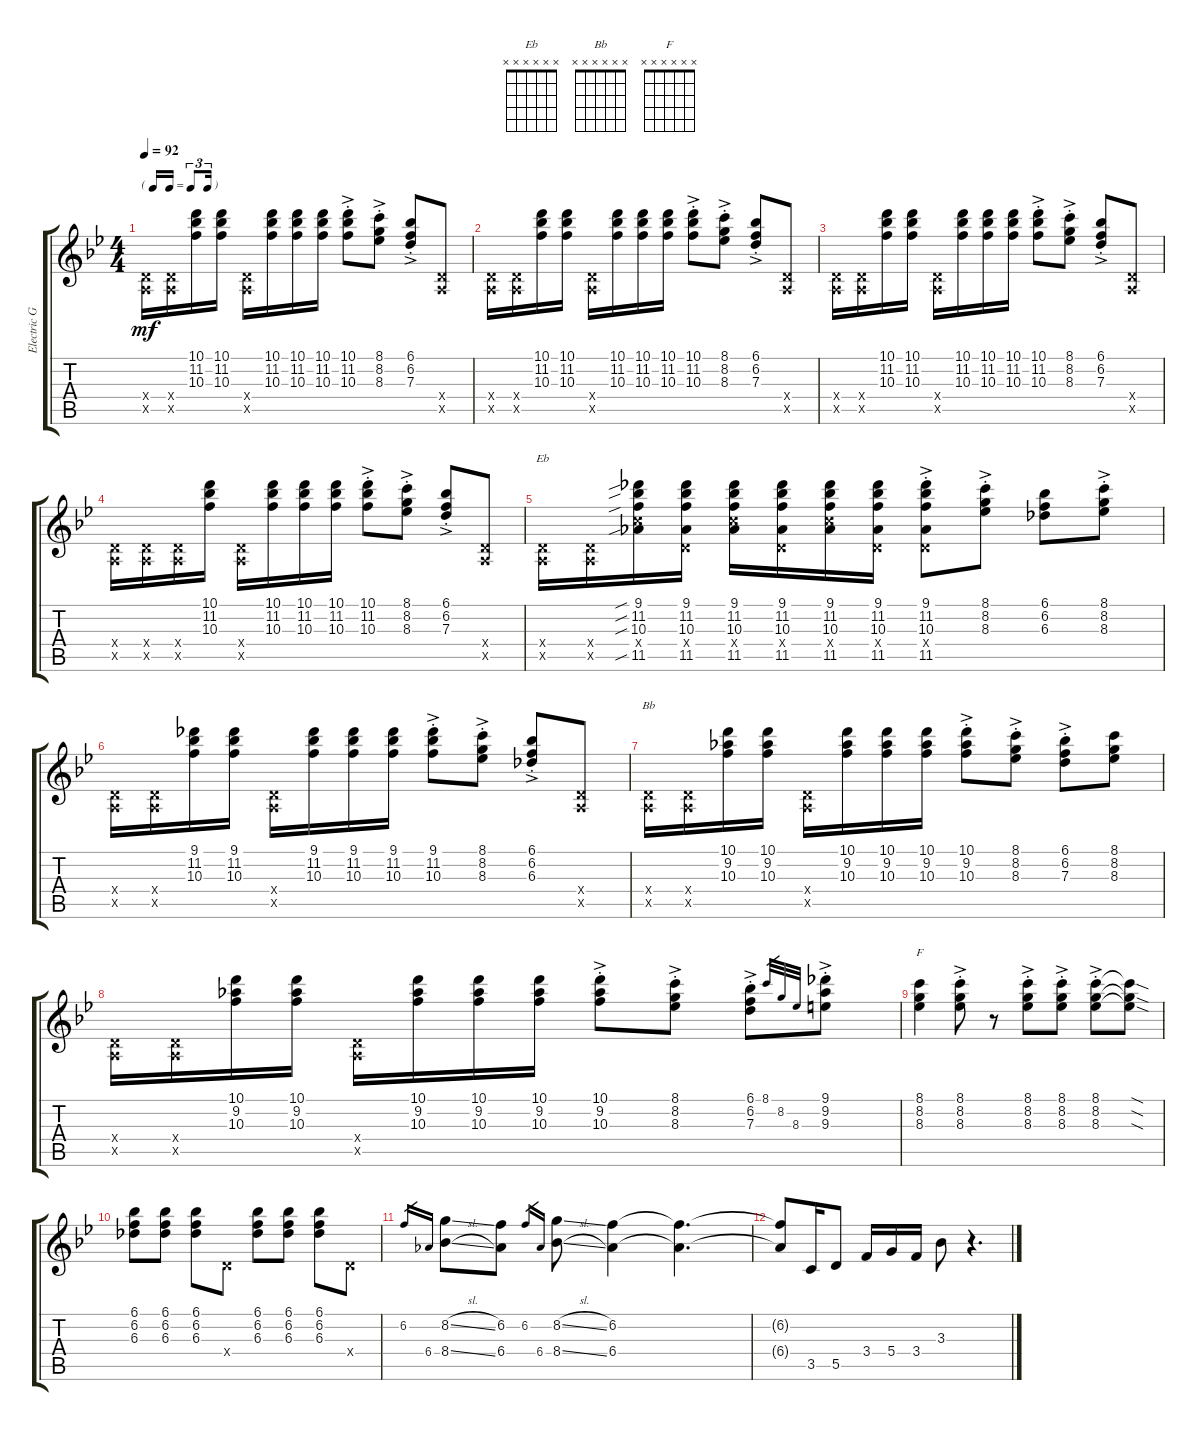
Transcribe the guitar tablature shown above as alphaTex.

\track ("Electric Guitar" "Electric G") {instrument electricguitarclean}
\staff {score tabs}
\tuning (E4 B3 G3 D3 A2 E2) {hide}
\chord ("Eb" x x x x x x)
\chord ("Bb" x x x x x x)
\chord ("F" x x x x x x)
\ts (4 4)
\tf triplet16th
\tempo 92
\clef g2
\ks bb
(0.4{x} 0.5{x}).16{dy mf} (0.4{x} 0.5{x}).16 (10.1 11.2 10.3).16 (10.1 11.2 10.3).16 (0.4{x} 0.5{x}).16 (10.1 11.2 10.3).16 (10.1 11.2 10.3).16 (10.1 11.2 10.3).16 (10.1{ac st} 11.2{ac st} 10.3{ac st}).8 (8.1{ac st} 8.2{ac st} 8.3{ac st}).8 (6.1{ac st} 6.2{ac st} 7.3{ac st}).8 (0.4{x} 0.5{x}).8 |
(0.4{x} 0.5{x}).16 (0.4{x} 0.5{x}).16 (10.1 11.2 10.3).16 (10.1 11.2 10.3).16 (0.4{x} 0.5{x}).16 (10.1 11.2 10.3).16 (10.1 11.2 10.3).16 (10.1 11.2 10.3).16 (10.1{ac st} 11.2{ac st} 10.3{ac st}).8 (8.1{ac st} 8.2{ac st} 8.3{ac st}).8 (6.1{ac st} 6.2{ac st} 7.3{ac st}).8 (0.4{x} 0.5{x}).8 |
(0.4{x} 0.5{x}).16 (0.4{x} 0.5{x}).16 (10.1 11.2 10.3).16 (10.1 11.2 10.3).16 (0.4{x} 0.5{x}).16 (10.1 11.2 10.3).16 (10.1 11.2 10.3).16 (10.1 11.2 10.3).16 (10.1{ac st} 11.2{ac st} 10.3{ac st}).8 (8.1{ac st} 8.2{ac st} 8.3{ac st}).8 (6.1{ac st} 6.2{ac st} 7.3{ac st}).8 (0.4{x} 0.5{x}).8 |
(0.4{x} 0.5{x}).16 (0.4{x} 0.5{x}).16 (0.4{x} 0.5{x}).16 (10.1 11.2 10.3).16 (0.4{x} 0.5{x}).16 (10.1 11.2 10.3).16 (10.1 11.2 10.3).16 (10.1 11.2 10.3).16 (10.1{ac st} 11.2{ac st} 10.3{ac st}).8 (8.1{ac st} 8.2{ac st} 8.3{ac st}).8 (6.1{ac st} 6.2{ac st} 7.3{ac st}).8 (0.4{x} 0.5{x}).8 |
(0.4{x} 0.5{x}).16{ch "Eb"} (0.4{x} 0.5{x}).16 (9.1{sib} 11.2{sib} 10.3{sib} 10.4{x} 11.5{sib}).16 (9.1 11.2 10.3 0.4{x} 11.5).16 (9.1 11.2 10.3 10.4{x} 11.5).16 (9.1 11.2 10.3 0.4{x} 11.5).16 (9.1 11.2 10.3 10.4{x} 11.5).16 (9.1 11.2 10.3 0.4{x} 11.5).16 (9.1{ac st} 11.2{ac st} 10.3{ac st} 0.4{ac st x} 11.5{ac st}).8 (8.1{ac st} 8.2{ac st} 8.3{ac st}).8 (6.1 6.2 6.3).8 (8.1{ac st} 8.2{ac st} 8.3{ac st}).8 |
(0.4{x} 0.5{x}).16 (0.4{x} 0.5{x}).16 (9.1 11.2 10.3).16 (9.1 11.2 10.3).16 (0.4{x} 0.5{x}).16 (9.1 11.2 10.3).16 (9.1 11.2 10.3).16 (9.1 11.2 10.3).16 (9.1{ac st} 11.2{ac st} 10.3{ac st}).8 (8.1{ac st} 8.2{ac st} 8.3{ac st}).8 (6.1{ac st} 6.2{ac st} 6.3{ac st}).8 (0.4{x} 0.5{x}).8 |
(0.4{x} 0.5{x}).16{ch "Bb"} (0.4{x} 0.5{x}).16 (10.1 9.2 10.3).16 (10.1 9.2 10.3).16 (0.4{x} 0.5{x}).16 (10.1 9.2 10.3).16 (10.1 9.2 10.3).16 (10.1 9.2 10.3).16 (10.1{ac st} 9.2{ac st} 10.3{ac st}).8 (8.1{ac st} 8.2{ac st} 8.3{ac st}).8 (6.1{ac st} 6.2{ac st} 7.3{ac st}).8 (8.1 8.2 8.3).8 |
(0.4{x} 0.5{x}).16 (0.4{x} 0.5{x}).16 (10.1 9.2 10.3).16 (10.1 9.2 10.3).16 (0.4{x} 0.5{x}).16 (10.1 9.2 10.3).16 (10.1 9.2 10.3).16 (10.1 9.2 10.3).16 (10.1{ac st} 9.2{ac st} 10.3{ac st}).8 (8.1{ac st} 8.2{ac st} 8.3{ac st}).8 (6.1{ac st} 6.2{ac st} 7.3{ac st}).8 8.1.32{gr} 8.2.32{gr} 8.3.32{gr} (9.1{ac st} 9.2{ac st} 9.3{ac st}).8 |
(8.1 8.2 8.3).4{ch "F"} (8.1{ac st} 8.2{ac st} 8.3{ac st}).8 r.8 (8.1{ac st} 8.2{ac st} 8.3{ac st}).8 (8.1{ac st} 8.2{ac st} 8.3{ac st}).8 (8.1{ac st} 8.2{ac st} 8.3{ac st}).8 (8.1{sod t} 8.2{sod t} 8.3{sod t}).8 |
(6.1 6.2 6.3).8 (6.1 6.2 6.3).8 (6.1 6.2 6.3).8 0.4{x}.8 (6.1 6.2 6.3).8 (6.1 6.2 6.3).8 (6.1 6.2 6.3).8 0.4{x}.8 |
6.2.16{gr} 6.4.16{gr} (8.2{sl} 8.4{sl}).8 (6.2 6.4).8 6.2.16{gr} 6.4.16{gr} (8.2{sl} 8.4{sl}).8 (6.2 6.4).4 (6.2{t} 6.4{t}).4{d} |
(6.2{t} 6.4{t}).8 3.5.16 5.5.8 3.4.16 5.4.16 3.4.16 3.3.8 r.4{d}
